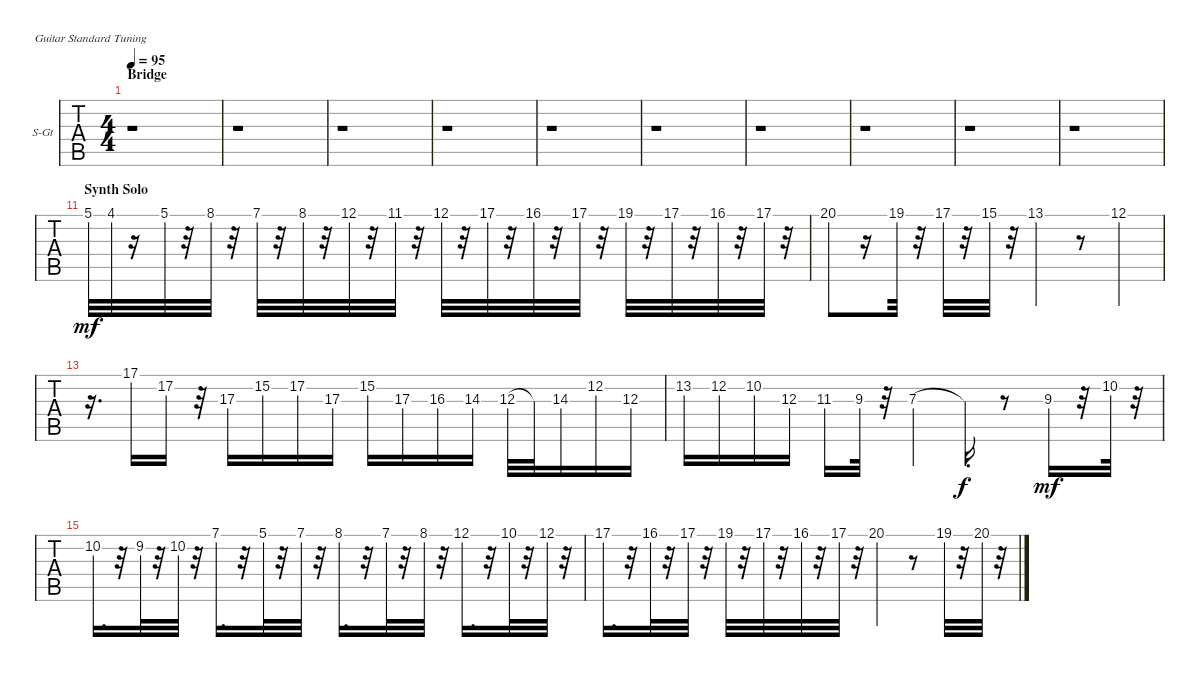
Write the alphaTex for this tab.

\bracketExtendMode nobrackets
\firstSystemTrackNameOrientation horizontal
\otherSystemsTrackNameOrientation horizontal
\defaultBarNumberDisplay FirstOfSystem
\track ("Synth Solo" "S-Gt") {instrument trumpet}
\staff {tabs}
\tuning (E4 B3 G3 D3 A2 E2)
\displaytranspose 12
\ts (4 4)
\section ("" "Bridge")
\tempo 95
\clef g2
\scale
0.25
\ks c
r.1{dy mf} |
\scale
0.25 r.1 |
\scale
0.25 r.1 |
\scale
0.25 r.1 |
\scale
0.25 r.1 |
\scale
0.25 r.1 |
\scale
0.25 r.1 |
\scale
0.25 r.1 |
\scale
0.0857143 r.1 |
\scale
0.0857143 r.1 |
\section ("" "Synth Solo")
\scale
0.527143 5.1.32 4.1.32 r.16 5.1.32 r.32 8.1.32 r.32 7.1.32 r.32 8.1.32 r.32 12.1.32 r.32 11.1.32 r.32 12.1.32 r.32 17.1.32 r.32 16.1.32 r.32 17.1.32 r.32 19.1.32 r.32 17.1.32 r.32 16.1.32 r.32 17.1.32 r.32 |
\scale
0.301429 20.1.8 r.16 19.1.32 r.32 17.1.32 r.32 15.1.32 r.32 13.1.4 r.8 12.1.4 |
r.16{d} 17.1.16 17.2.16 r.32 17.3.16 15.2.16 17.2.16 17.3.16 15.2.16 17.3.16 16.3.16 14.3.16 12.3.32 12.3{t}.32 14.3.16 12.2.16 12.3.16 |
13.2.16 12.2.16 10.2.16 12.3.16 11.3.16 9.3.32 r.32 7.3.4 7.3{t}.16{d dy f} r.8 9.3.16{dy mf} r.32 10.2.32 r.32 |
10.2.16{d} r.32 9.2.32 r.32 10.2.32 r.32 7.1.16{d} r.32 5.1.32 r.32 7.1.32 r.32 8.1.16{d} r.32 7.1.32 r.32 8.1.32 r.32 12.1.16{d} r.32 10.1.32 r.32 12.1.32 r.32 |
17.1.16{d} r.32 16.1.32 r.32 17.1.32 r.32 19.1.32 r.32 17.1.32 r.32 16.1.32 r.32 17.1.32 r.32 20.1.4 r.8 19.1.32 r.32 20.1.32 r.32
